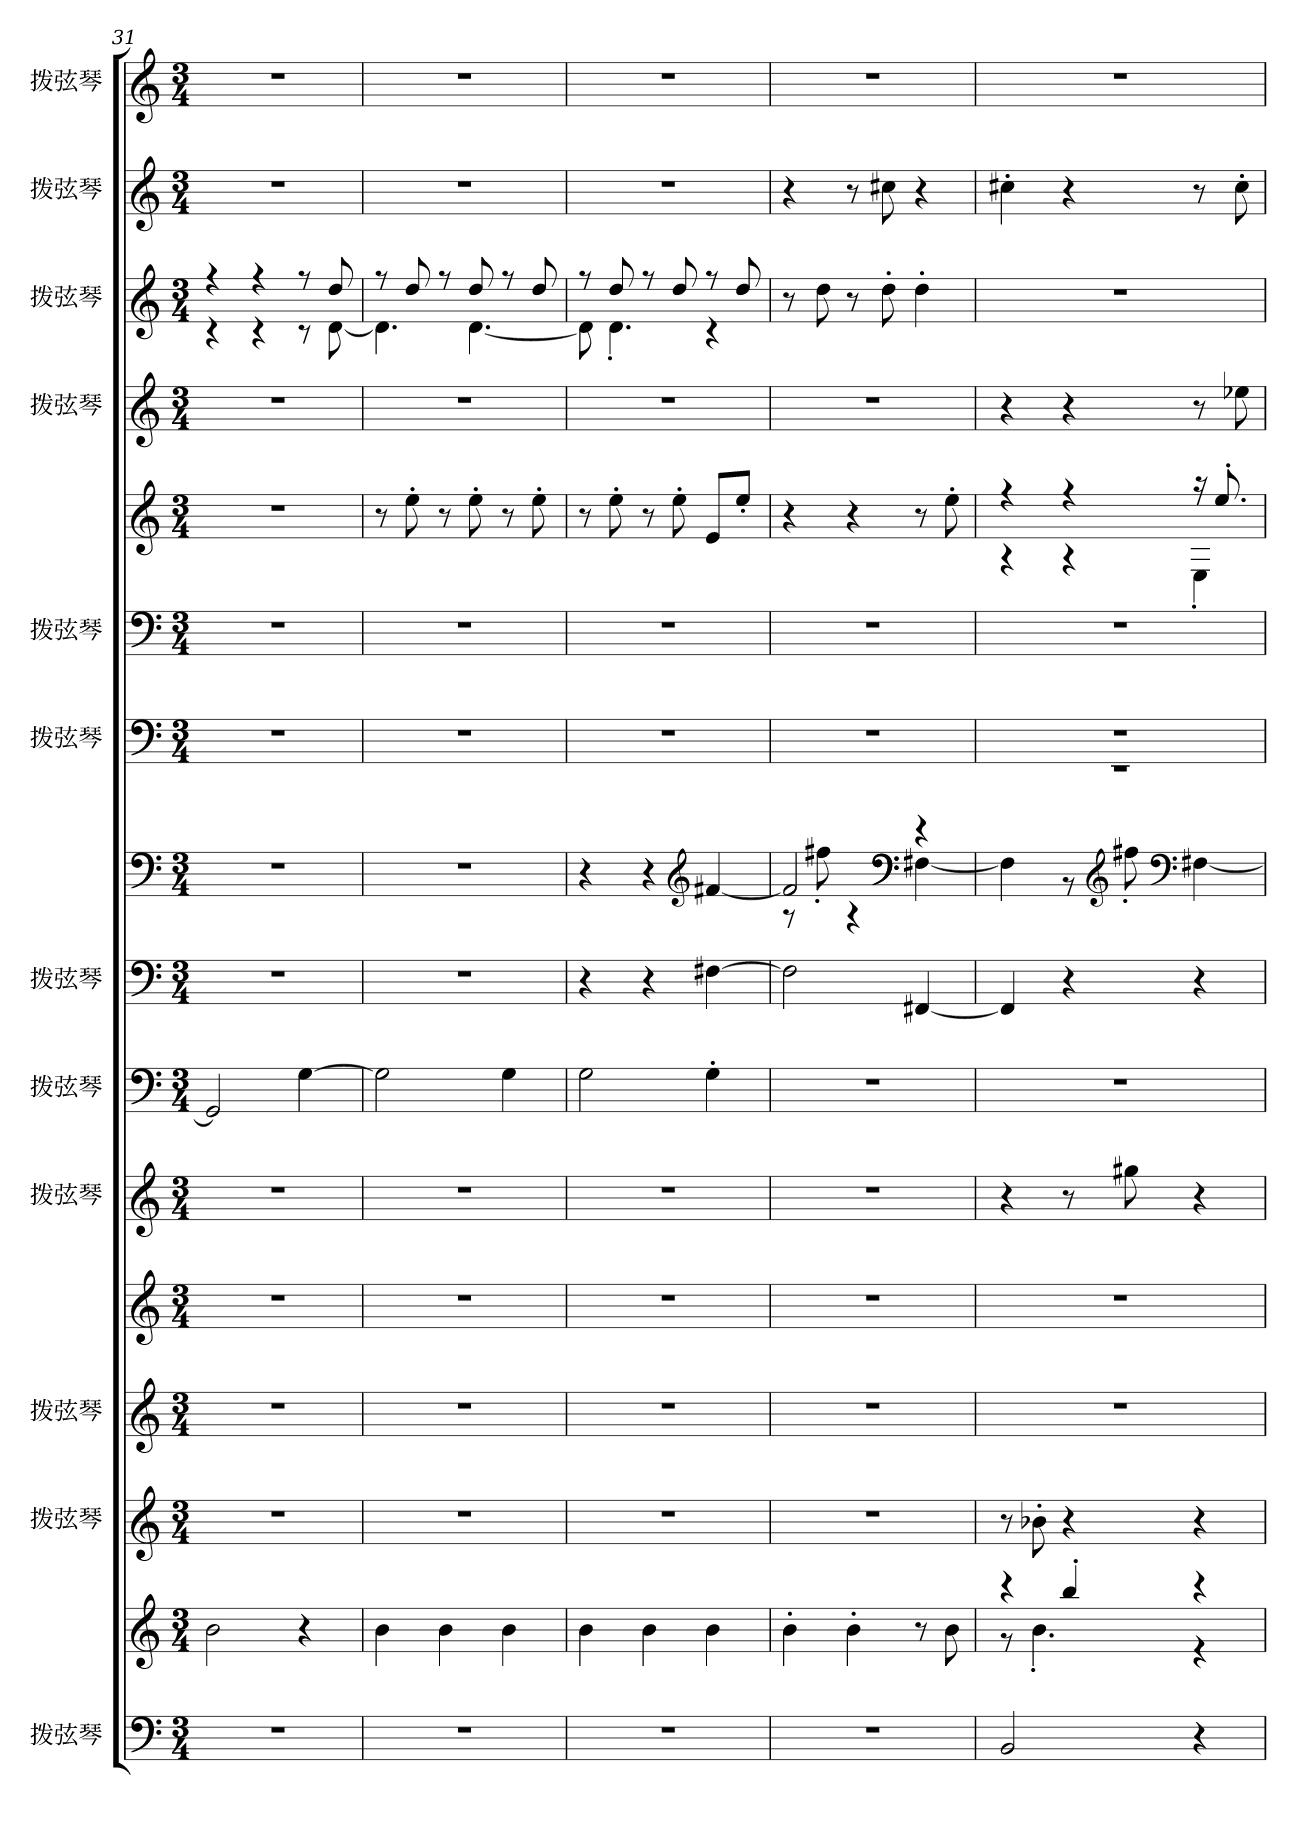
**kern	**kern	**kern	**kern	**kern	**kern	**kern	**kern	**kern	**kern	**kern	**kern	**kern	**kern	**kern	**kern
*part12	*part12	*part11	*part10	*part10	*part9	*part8	*part7	*part7	*part6	*part5	*part5	*part4	*part3	*part2	*part1
*staff16	*staff15	*staff14	*staff13	*staff12	*staff11	*staff10	*staff9	*staff8	*staff7	*staff6	*staff5	*staff4	*staff3	*staff2	*staff1
*I"拨弦琴	*	*I"拨弦琴	*I"拨弦琴	*	*I"拨弦琴	*I"拨弦琴	*I"拨弦琴	*	*I"拨弦琴	*I"拨弦琴	*	*I"拨弦琴	*I"拨弦琴	*I"拨弦琴	*I"拨弦琴
*clefF4	*clefG2	*clefG2	*clefG2	*clefG2	*clefG2	*clefF4	*clefF4	*clefF4	*clefF4	*clefF4	*clefG2	*clefG2	*clefG2	*clefG2	*clefG2
*k[]	*k[]	*k[]	*k[]	*k[]	*k[]	*k[]	*k[]	*k[]	*k[]	*k[]	*k[]	*k[]	*k[]	*k[]	*k[]
*M3/4	*M3/4	*M3/4	*M3/4	*M3/4	*M3/4	*M3/4	*M3/4	*M3/4	*M3/4	*M3/4	*M3/4	*M3/4	*M3/4	*M3/4	*M3/4
=31	=31	=31	=31	=31	=31	=31	=31	=31	=31	=31	=31	=31	=31	=31	=31
*	*	*	*	*	*	*	*	*	*	*	*	*	*^	*	*
2.r	2b\	2.r	2.r	2.r	2.r	2GG/]	2.r	2.r	2.r	2.r	2.r	2.r	4r	4r	2.r	2.r
.	.	.	.	.	.	.	.	.	.	.	.	.	4r	4r	.	.
.	4r	.	.	.	.	[4G\	.	.	.	.	.	.	8r	8r	.	.
.	.	.	.	.	.	.	.	.	.	.	.	.	8dd/	[8d\	.	.
!!LO:PB:g=z
=32	=32	=32	=32	=32	=32	=32	=32	=32	=32	=32	=32	=32	=32	=32	=32	=32
2.r	4b\	2.r	2.r	2.r	2.r	2G\]	2.r	2.r	2.r	2.r	8r	2.r	8r	4.d\]	2.r	2.r
.	.	.	.	.	.	.	.	.	.	.	8ee'\	.	8dd/	.	.	.
.	4b\	.	.	.	.	.	.	.	.	.	8r	.	8r	.	.	.
.	.	.	.	.	.	.	.	.	.	.	8ee'\	.	8dd/	[4.d\	.	.
.	4b\	.	.	.	.	4G\	.	.	.	.	8r	.	8r	.	.	.
.	.	.	.	.	.	.	.	.	.	.	8ee'\	.	8dd/	.	.	.
=33	=33	=33	=33	=33	=33	=33	=33	=33	=33	=33	=33	=33	=33	=33	=33	=33
2.r	4b\	2.r	2.r	2.r	2.r	2G\	4r	4r	2.r	2.r	8r	2.r	8r	8d\]	2.r	2.r
.	.	.	.	.	.	.	.	.	.	.	8ee'\	.	8dd/	4.d'\	.	.
.	4b\	.	.	.	.	.	4r	4r	.	.	8r	.	8r	.	.	.
.	.	.	.	.	.	.	.	.	.	.	8ee'\	.	8dd/	.	.	.
*	*	*	*	*	*	*	*	*clefG2	*	*	*	*	*	*	*	*
.	4b\	.	.	.	.	4G'\	[4F#X\	[4f#X/	.	.	8e/L	.	8r	4r	.	.
.	.	.	.	.	.	.	.	.	.	.	8ee'/J	.	8dd/	.	.	.
*	*	*	*	*	*	*	*	*	*	*	*	*	*v	*v	*	*
=34	=34	=34	=34	=34	=34	=34	=34	=34	=34	=34	=34	=34	=34	=34	=34
*	*	*	*	*	*	*	*	*^	*	*	*	*	*	*	*
2.r	4b'\	2.r	2.r	2.r	2.r	2.r	2F#\]	2f#/]	8r	2.r	2.r	4r	2.r	8r	4r	2.r
.	.	.	.	.	.	.	.	.	8ff#X'\	.	.	.	.	8dd\	.	.
.	4b'\	.	.	.	.	.	.	.	4r	.	.	4r	.	8r	8r	.
.	.	.	.	.	.	.	.	.	.	.	.	.	.	8dd'\	8cc#X\	.
*	*	*	*	*	*	*	*	*clefF4	*	*	*	*	*	*	*	*
.	8r	.	.	.	.	.	[4FF#X/	4r	[4F#X\	.	.	8r	.	4dd'\	4r	.
.	8b\	.	.	.	.	.	.	.	.	.	.	8ee'\	.	.	.	.
=35	=35	=35	=35	=35	=35	=35	=35	=35	=35	=35	=35	=35	=35	=35	=35	=35
*	*^	*	*	*	*	*	*	*	*	*	*	*^	*	*	*	*
2BB/	4r	8r	8r	2.r	2.r	4r	2.r	4FF#/]	2.r	4F#\]	2.r	2.r	4r	4r	4r	2.r	4cc#X'\	2.r
.	.	4.b'\	8b-X'\	.	.	.	.	.	.	.	.	.	.	.	.	.	.	.
.	4bb'/	.	4r	.	.	8r	.	4r	.	8r	.	.	4r	4r	4r	.	4r	.
*	*	*	*	*	*	*	*	*	*clefG2	*	*	*	*	*	*	*	*	*
.	.	.	.	.	.	8gg#X\	.	.	.	8ff#X'\	.	.	.	.	.	.	.	.
*	*	*	*	*	*	*	*	*	*clefF4	*	*	*	*	*	*	*	*	*
4r	4r	4r	4r	.	.	4r	.	4r	.	[4F#X\	.	.	16r	4E'\	8r	.	8r	.
.	.	.	.	.	.	.	.	.	.	.	.	.	8.ee'/	.	.	.	.	.
.	.	.	.	.	.	.	.	.	.	.	.	.	.	.	8ee-X\	.	8cc#'\	.
*	*v	*v	*	*	*	*	*	*	*v	*v	*	*	*v	*v	*	*	*	*
=	=	=	=	=	=	=	=	=	=	=	=	=	=	=	=
*-	*-	*-	*-	*-	*-	*-	*-	*-	*-	*-	*-	*-	*-	*-	*-
